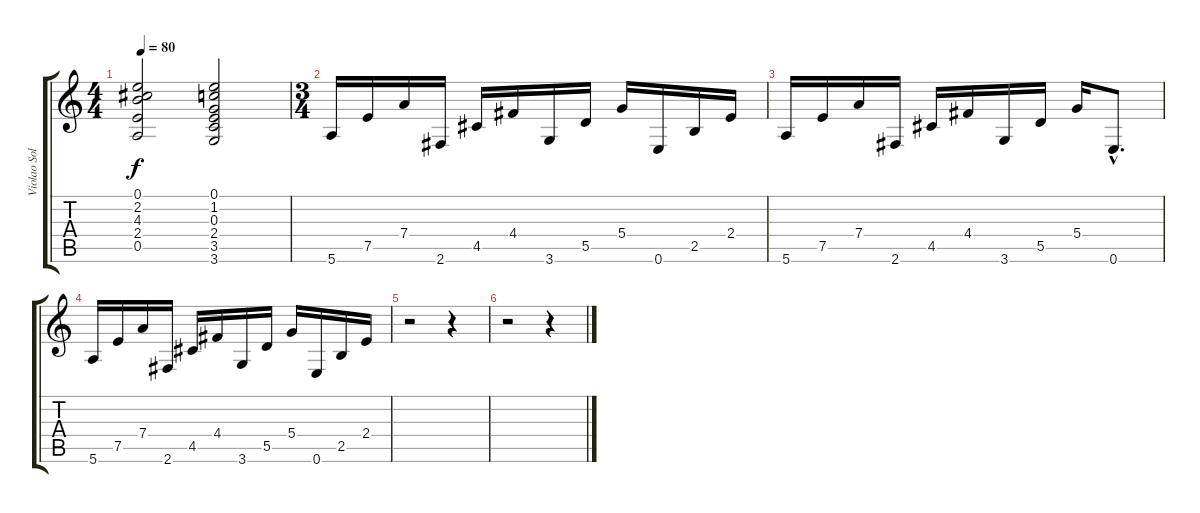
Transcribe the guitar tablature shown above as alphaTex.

\track ("Violao Solo (Kiko Loureiro)" "Violao Sol") {instrument acousticguitarsteel}
\staff {score tabs}
\tuning (E4 B3 G3 D3 A2 E2) {hide}
\ts (4 4)
\tempo 80
\clef g2
\ks c
(0.1 2.2 4.3 2.4 0.5).2{dy f} (0.1 1.2 0.3 2.4 3.5 3.6).2 |
\ts (3 4)
5.6.16 7.5.16 7.4.16 2.6.16 4.5.16 4.4.16 3.6.16 5.5.16 5.4.16 0.6.16 2.5.16 2.4.16 |
5.6.16 7.5.16 7.4.16 2.6.16 4.5.16 4.4.16 3.6.16 5.5.16 5.4.16 0.6{hac}.8{d} |
5.6.16 7.5.16 7.4.16 2.6.16 4.5.16 4.4.16 3.6.16 5.5.16 5.4.16 0.6.16 2.5.16 2.4.16 |
r.2 r.4 |
r.2 r.4
